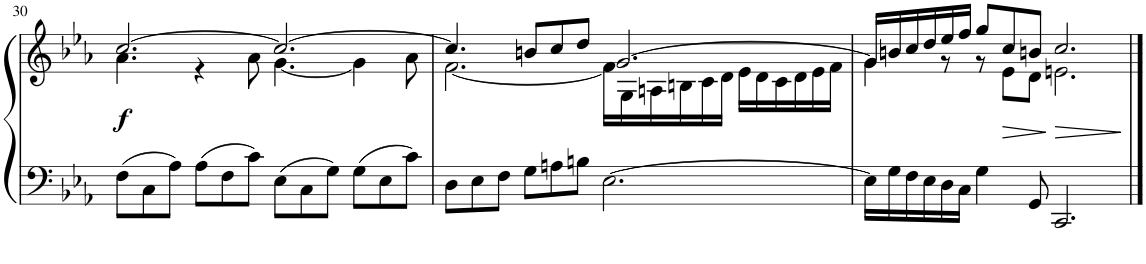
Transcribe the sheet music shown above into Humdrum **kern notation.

**kern	**kern	**dynam
*part1	*part1	*part1
*staff2	*staff1	*staff1/2
*I"Piano	*	*
*I'Pno.	*	*
!!LO:PB:g=z
*clefF4	*clefG2	*
*k[b-e-a-]	*k[b-e-a-]	*
*M12/8	*M12/8	*
=30	=30	=30
*	*^	*
!	!	!	!LO:DY:b
8F\L	[2.cc/	4.a-\	f
8C\	.	.	.
8A-\J	.	.	.
8A-\L	.	4r	.
8F\	.	.	.
8c\J	.	8a-\	.
8E-\L	2.cc/_	[4.g\	.
8C\	.	.	.
8G\J	.	.	.
8G\L	.	4g\]	.
8E-\	.	.	.
8c\J	.	8a-\	.
=31	=31	=31	=31
8D\L	4.cc/]	[2.f\	.
8E-\	.	.	.
8F\J	.	.	.
8G\L	8bn/L	.	.
8An\	8cc/	.	.
8Bn\J	8dd/J	.	.
[2.E-\	[2.g/	16f\LL]	.
.	.	16G\	.
.	.	16An\	.
.	.	16Bn\	.
.	.	16c\	.
.	.	16d\JJ	.
.	.	16e-\LL	.
.	.	16d\	.
.	.	16c\	.
.	.	16d\	.
.	.	16e-\	.
.	.	16f\JJ	.
=32	=32	=32	=32
16E-\LL]	16g/LL]	4g\	.
16G\	16bn/	.	.
16F\	16cc/	.	.
16E-\	16dd/	.	.
16D\	16ee-/	8r	.
16C\JJ	16ff/JJ	.	.
4G\	8gg/L	8r	.
!	!	!	!LO:HP:b
.	8cc/	8e-\L	>
8GG/	8bn/J	8d\J	.
!	!	!	!LO:HP:n=1:b
2.CC/	2.cc/	2.en\	] >
*	*v	*v	*
.	.	]
==	==	==
*-	*-	*-
